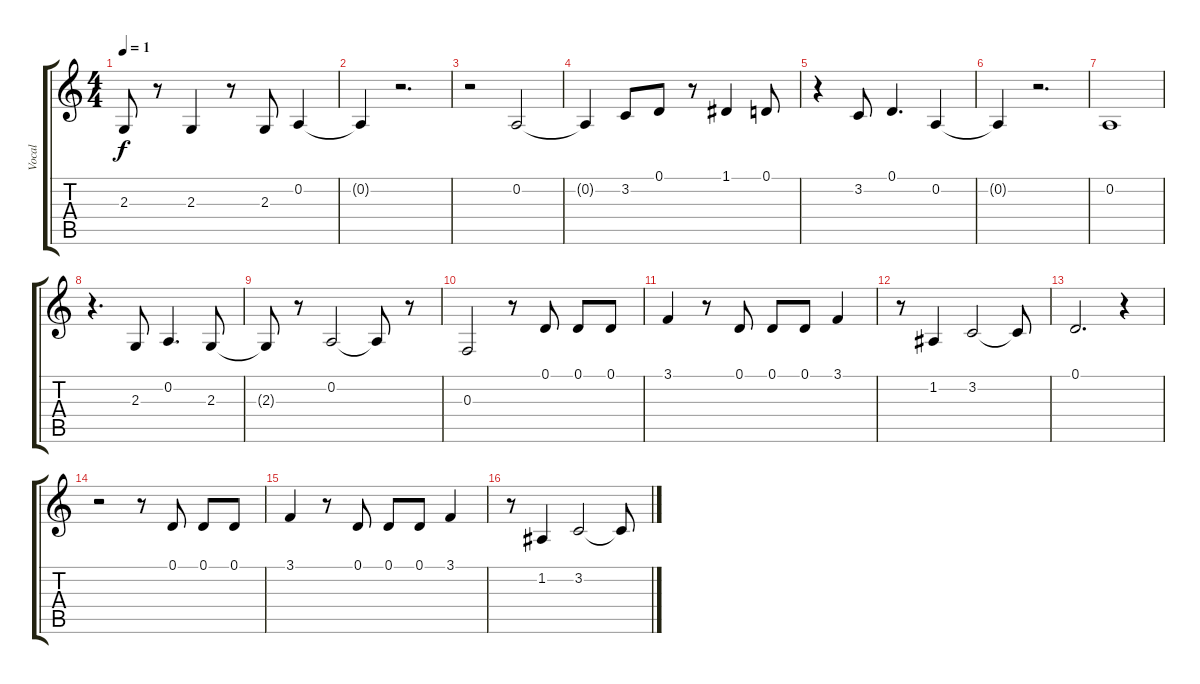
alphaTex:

\track ("Vocal" "Vocal") {instrument lead6voice}
\staff {score tabs}
\tuning (D4 A3 F3 C3 G2 C2) {hide}
\ts (4 4)
\tempo 1
\clef g2
\ks c
2.3{t}.8{dy f} r.8 2.3.4 r.8 2.3.8 0.2.4 |
0.2{t}.4 r.2{d} |
r.2 0.2.2 |
0.2{t}.4 3.2.8 0.1.8 r.8 1.1.4 0.1.8 |
r.4 3.2.8 0.1.4{d} 0.2.4 |
0.2{t}.4 r.2{d} |
0.2.1 |
r.4{d} 2.3.8 0.2.4{d} 2.3.8 |
2.3{t}.8 r.8 0.2.2 0.2{t}.8 r.8 |
0.3.2 r.8 0.1.8 0.1.8 0.1.8 |
3.1.4 r.8 0.1.8 0.1.8 0.1.8 3.1.4 |
r.8 1.2.4 3.2.2 3.2{t}.8 |
0.1.2{d} r.4 |
r.2 r.8 0.1.8 0.1.8 0.1.8 |
3.1.4 r.8 0.1.8 0.1.8 0.1.8 3.1.4 |
r.8 1.2.4 3.2.2 3.2{t}.8
